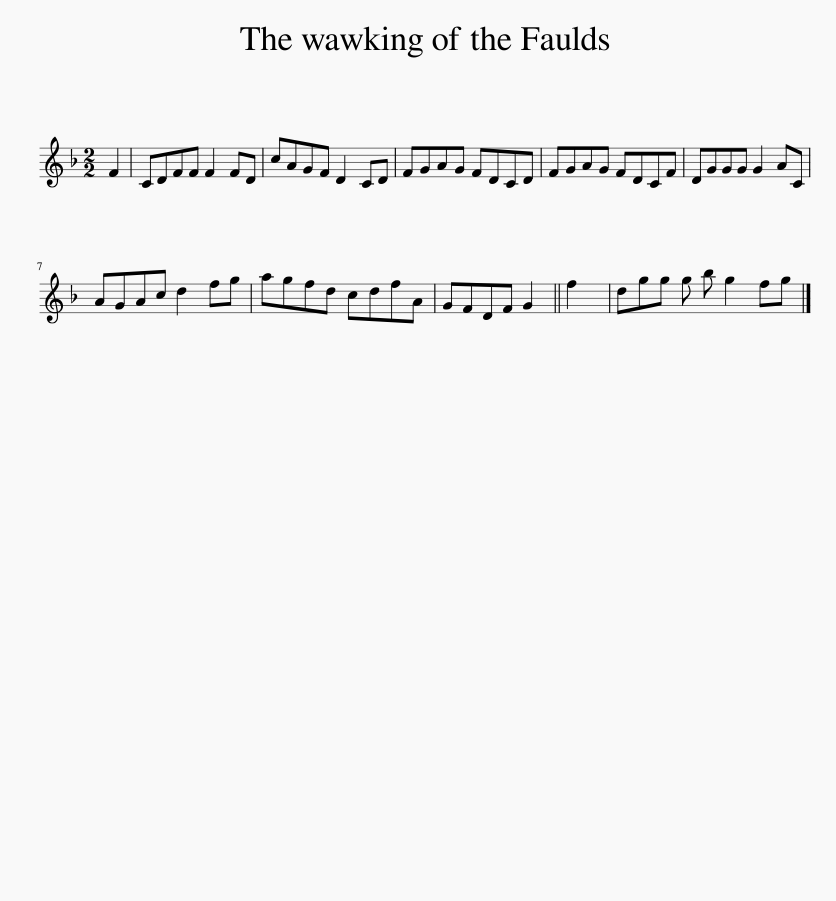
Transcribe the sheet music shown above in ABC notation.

X:1
L:1/8
M:2/2
I:linebreak $
K:F
V:1 treble
V:1
 F2 | CDFF F2 FD | cAGF D2 CD | FGAG FDCD | FGAG FDCF | %5
 DGGG G2 AC |$ AGAc d2 fg | agfd cdfA | GFDF G2 || f2 | %10
 dgg g b g2 fg |] %11
